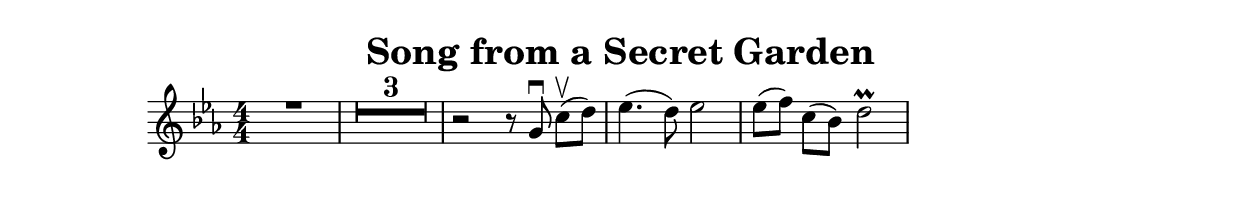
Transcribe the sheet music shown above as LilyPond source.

\version "2.18.2"

\header {
  title = "Song from a Secret Garden"
}

\paper {
    #(set-paper-size "a4")
}

global = {
    \time 4/4
}

\score {
  \new StaffGroup \relative a' \repeat volta 1 {
    % "b" Symbole auf Notenlinen => Ton wird eine halbe Note tiefer gespielt
    \set Staff.keySignature = #`(((0 . 6) . ,FLAT)
                               ((0 . 9) . ,FLAT)
                               ((0 . 5) . ,FLAT)
                              )
    \compressFullBarRests
    \numericTimeSignature
    \override MultiMeasureRest.expand-limit = #2
    \override MultiMeasureRest.staff-position = #2
    \omit Accidental  % omit natural marks (Auflösungszeichen) - alternativ: b8 -> bes8

     R1 |
     R1*3 |
     r2 r8 g\downbow c[\upbow(d)] |
     e4.( d8) e2 |
     e8[( f8)] c8[( b8)] d2\prall |
   
    }
}